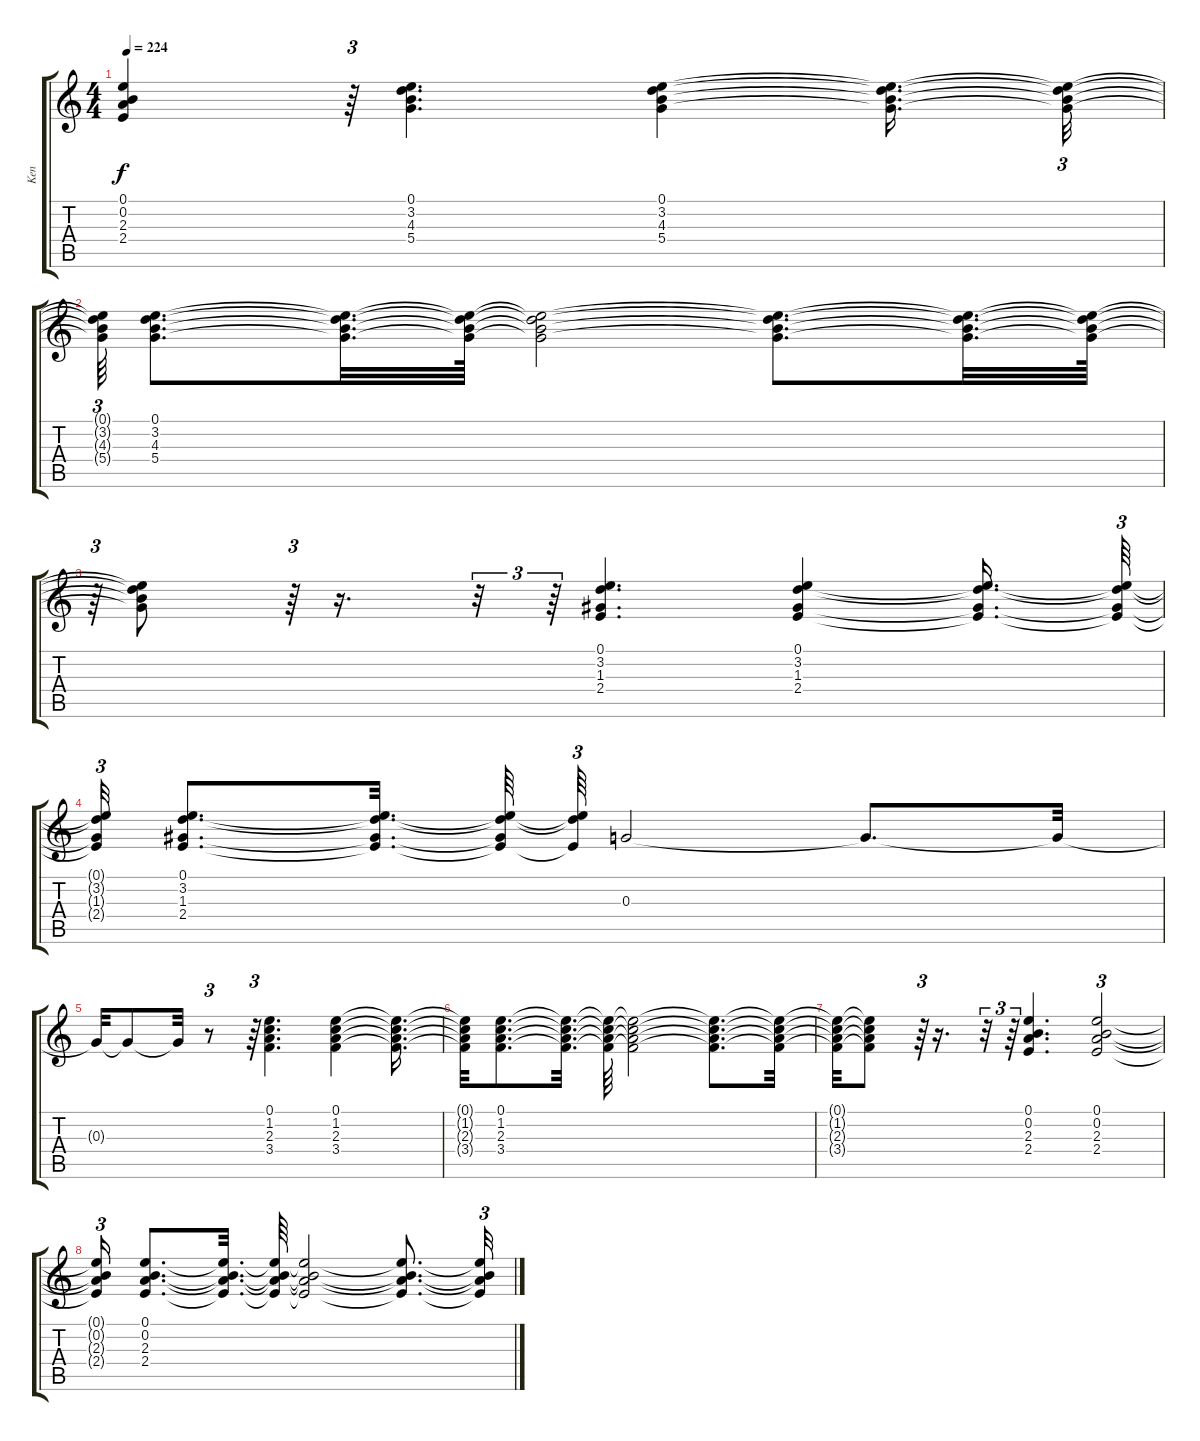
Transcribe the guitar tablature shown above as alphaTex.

\track ("Ken" "Ken") {instrument electricguitarjazz}
\staff {score tabs}
\tuning (E4 B3 G3 D3 A2 E2) {hide}
\ts (4 4)
\tempo 224
\clef g2
\ks c
(0.1{t} 0.2{t} 2.3{t} 2.4{t}).4{dy f} r.64{tu (3 2)} (0.1 3.2 4.3 5.4).4{d} (0.1 3.2 4.3 5.4).4 (0.1{t} 3.2{t} 4.3{t} 5.4{t}).16{d} (0.1{t} 3.2{t} 4.3{t} 5.4{t}).32{tu (3 2)} |
(0.1{t} 3.2{t} 4.3{t} 5.4{t}).64{tu (3 2)} (0.1 3.2 4.3 5.4).8{d} (0.1{t} 3.2{t} 4.3{t} 5.4{t}).32{d} (0.1{t} 3.2{t} 4.3{t} 5.4{t}).64 (0.1{t} 3.2{t} 4.3{t} 5.4{t}).2 (0.1{t} 3.2{t} 4.3{t} 5.4{t}).8{d} (0.1{t} 3.2{t} 4.3{t} 5.4{t}).32{d} (0.1{t} 3.2{t} 4.3{t} 5.4{t}).64 |
r.64{tu (3 2)} (0.1{t} 3.2{t} 4.3{t} 5.4{t}).8 r.64{tu (3 2)} r.16{d} r.32{tu (3 2)} r.64{tu (3 2)} (0.1 3.2 1.3 2.4).4{d} (0.1 3.2 1.3 2.4).4 (0.1{t} 3.2{t} 1.3{t} 2.4{t}).16{d} (0.1{t} 3.2{t} 1.3{t} 2.4{t}).64{tu (3 2)} |
(0.1{t} 3.2{t} 1.3{t} 2.4{t}).32{tu (3 2)} (0.1 3.2 1.3 2.4).8{d} (0.1{t} 3.2{t} 1.3{t} 2.4{t}).32{d} (0.1{t} 3.2{t} 1.3{t} 2.4{t}).64 (0.1{t} 3.2{t} 2.4{t}).64{tu (3 2)} 0.3.2 0.3{t}.8{d} 0.3{t}.32 |
0.3{t}.32 0.3{t}.8 0.3{t}.32 r.8{tu (3 2)} r.64{tu (3 2)} (0.1 1.2 2.3 3.4).4{d} (0.1 1.2 2.3 3.4).4 (0.1{t} 1.2{t} 2.3{t} 3.4{t}).16{d} |
(0.1{t} 1.2{t} 2.3{t} 3.4{t}).32 (0.1 1.2 2.3 3.4).8{d} (0.1{t} 1.2{t} 2.3{t} 3.4{t}).32{d} (0.1{t} 1.2{t} 2.3{t} 3.4{t}).64 (0.1{t} 1.2{t} 2.3{t} 3.4{t}).2 (0.1{t} 1.2{t} 2.3{t} 3.4{t}).8{d} (0.1{t} 1.2{t} 2.3{t} 3.4{t}).32 |
(0.1{t} 1.2{t} 2.3{t} 3.4{t}).32 (0.1{t} 1.2{t} 2.3{t} 3.4{t}).8 r.64{tu (3 2)} r.16{d} r.32{tu (3 2)} r.64{tu (3 2)} (0.1 0.2 2.3 2.4).4{d} (0.1 0.2 2.3 2.4).2{tu (3 2)} |
(0.1{t} 0.2{t} 2.3{t} 2.4{t}).16{tu (3 2)} (0.1 0.2 2.3 2.4).8{d} (0.1{t} 0.2{t} 2.3{t} 2.4{t}).32{d} (0.1{t} 0.2{t} 2.3{t} 2.4{t}).64 (0.1{t} 0.2{t} 2.3{t} 2.4{t}).2 (0.1{t} 0.2{t} 2.3{t} 2.4{t}).8{d} (0.1{t} 0.2{t} 2.3{t} 2.4{t}).32{tu (3 2)}
